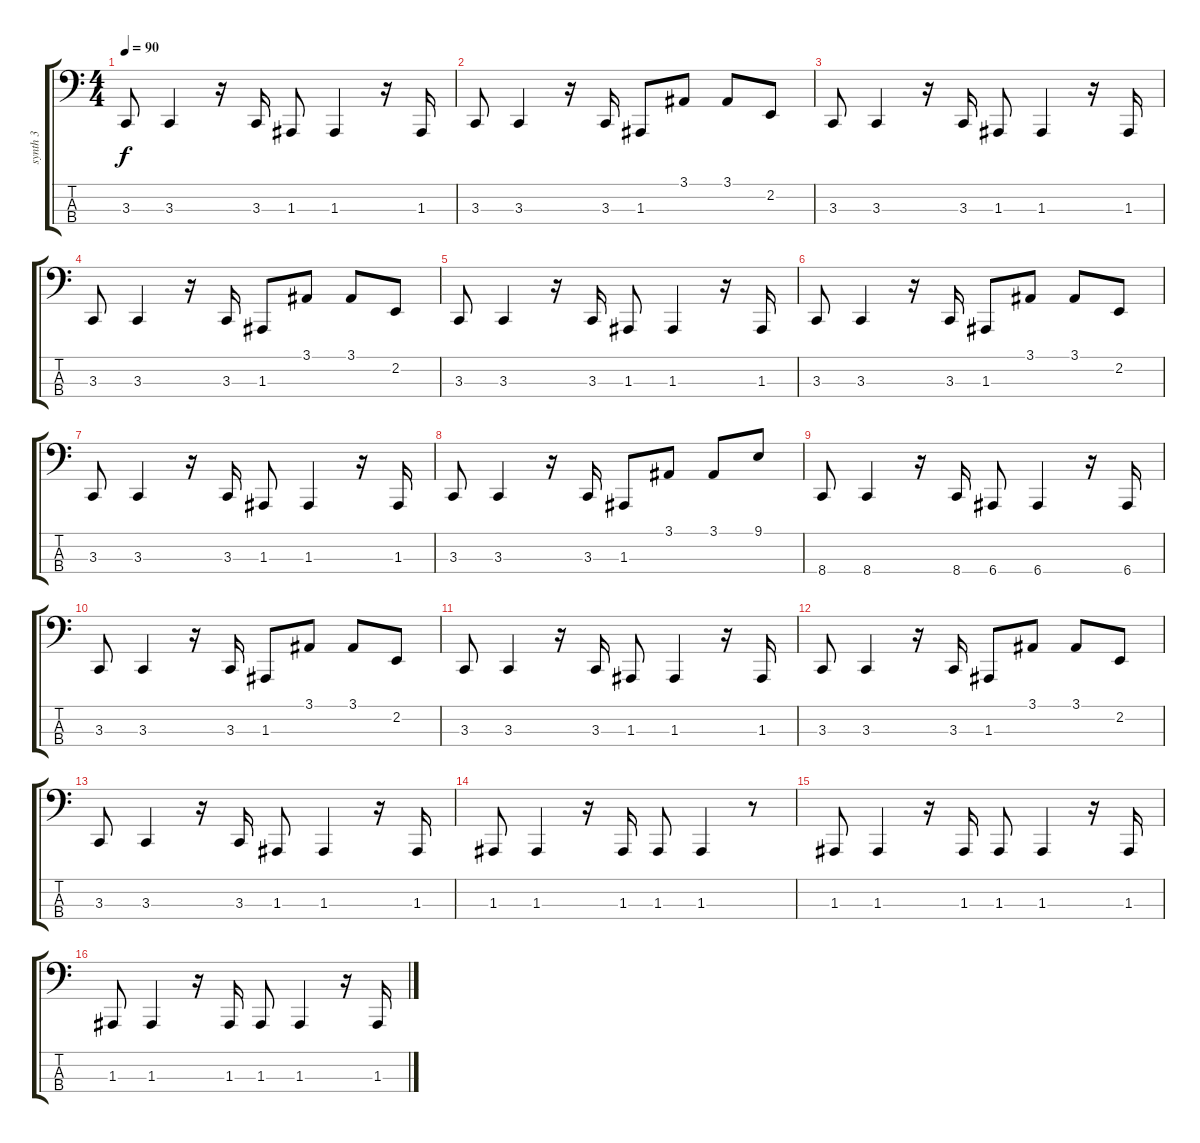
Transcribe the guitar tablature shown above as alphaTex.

\track ("synth 3" "synth 3") {instrument synthbrass1}
\staff {score tabs}
\tuning (G2 D2 A1 E1) {hide}
\ts (4 4)
\tempo 90
\clef f4
\ks c
3.3.8{dy f} 3.3.4 r.16 3.3.16 1.3.8 1.3.4 r.16 1.3.16 |
3.3.8 3.3.4 r.16 3.3.16 1.3.8 3.1.8 3.1.8 2.2.8 |
3.3.8 3.3.4 r.16 3.3.16 1.3.8 1.3.4 r.16 1.3.16 |
3.3.8 3.3.4 r.16 3.3.16 1.3.8 3.1.8 3.1.8 2.2.8 |
3.3.8 3.3.4 r.16 3.3.16 1.3.8 1.3.4 r.16 1.3.16 |
3.3.8 3.3.4 r.16 3.3.16 1.3.8 3.1.8 3.1.8 2.2.8 |
3.3.8 3.3.4 r.16 3.3.16 1.3.8 1.3.4 r.16 1.3.16 |
3.3.8 3.3.4 r.16 3.3.16 1.3.8 3.1.8 3.1.8 9.1.8 |
8.4.8 8.4.4 r.16 8.4.16 6.4.8 6.4.4 r.16 6.4.16 |
3.3.8 3.3.4 r.16 3.3.16 1.3.8 3.1.8 3.1.8 2.2.8 |
3.3.8 3.3.4 r.16 3.3.16 1.3.8 1.3.4 r.16 1.3.16 |
3.3.8 3.3.4 r.16 3.3.16 1.3.8 3.1.8 3.1.8 2.2.8 |
3.3.8 3.3.4 r.16 3.3.16 1.3.8 1.3.4 r.16 1.3.16 |
1.3.8 1.3.4 r.16 1.3.16 1.3.8 1.3.4 r.8 |
1.3.8 1.3.4 r.16 1.3.16 1.3.8 1.3.4 r.16 1.3.16 |
1.3.8 1.3.4 r.16 1.3.16 1.3.8 1.3.4 r.16 1.3.16
